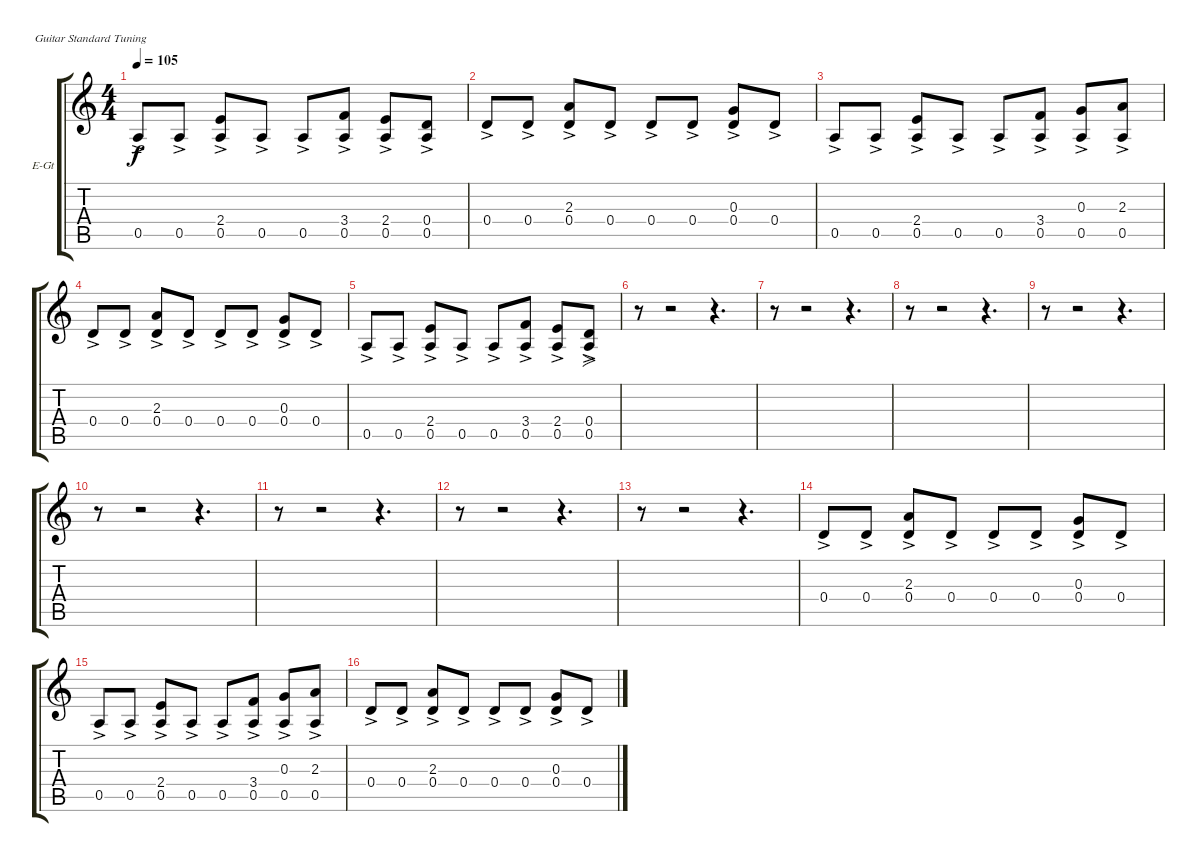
\bracketExtendMode groupsimilarinstruments
\firstSystemTrackNameOrientation horizontal
\otherSystemsTrackNameOrientation horizontal
\track ("Electric Guitars" "E-Gt") {instrument electricguitarclean}
\staff {score tabs}
\tuning (E4 B3 G3 D3 A2 E2)
\ts (4 4)
\tempo 105
\clef g2
\ks c
0.5{ac}.8{dy f} 0.5{ac}.8 (2.4{ac} 0.5).8 0.5{ac}.8 0.5{ac}.8 (3.4{ac} 0.5).8 (2.4{ac} 0.5).8 (0.4{ac} 0.5).8 |
0.4{ac}.8 0.4{ac}.8 (2.3{ac} 0.4).8 0.4{ac}.8 0.4{ac}.8 0.4{ac}.8 (0.3{ac} 0.4).8 0.4{ac}.8 |
0.5{ac}.8 0.5{ac}.8 (2.4{ac} 0.5).8 0.5{ac}.8 0.5{ac}.8 (3.4{ac} 0.5).8 (0.3{ac} 0.5).8 (2.3{ac} 0.5).8 |
0.4{ac}.8 0.4{ac}.8 (2.3{ac} 0.4).8 0.4{ac}.8 0.4{ac}.8 0.4{ac}.8 (0.3{ac} 0.4).8 0.4{ac}.8 |
0.5{ac}.8 0.5{ac}.8 (2.4{ac} 0.5).8 0.5{ac}.8 0.5{ac}.8 (3.4{ac} 0.5).8 (2.4{ac} 0.5).8 (0.4{ac} 0.5).8{fo} |
r.8 r.2 r.4{d} |
r.8 r.2 r.4{d} |
r.8 r.2 r.4{d} |
r.8 r.2 r.4{d} |
r.8 r.2 r.4{d} |
r.8 r.2 r.4{d} |
r.8 r.2 r.4{d} |
r.8 r.2 r.4{d} |
0.4{ac}.8 0.4{ac}.8 (2.3{ac} 0.4).8 0.4{ac}.8 0.4{ac}.8 0.4{ac}.8 (0.3{ac} 0.4).8 0.4{ac}.8 |
0.5{ac}.8 0.5{ac}.8 (2.4{ac} 0.5).8 0.5{ac}.8 0.5{ac}.8 (3.4{ac} 0.5).8 (0.3{ac} 0.5).8 (2.3{ac} 0.5).8 |
0.4{ac}.8 0.4{ac}.8 (2.3{ac} 0.4).8 0.4{ac}.8 0.4{ac}.8 0.4{ac}.8 (0.3{ac} 0.4).8 0.4{ac}.8
